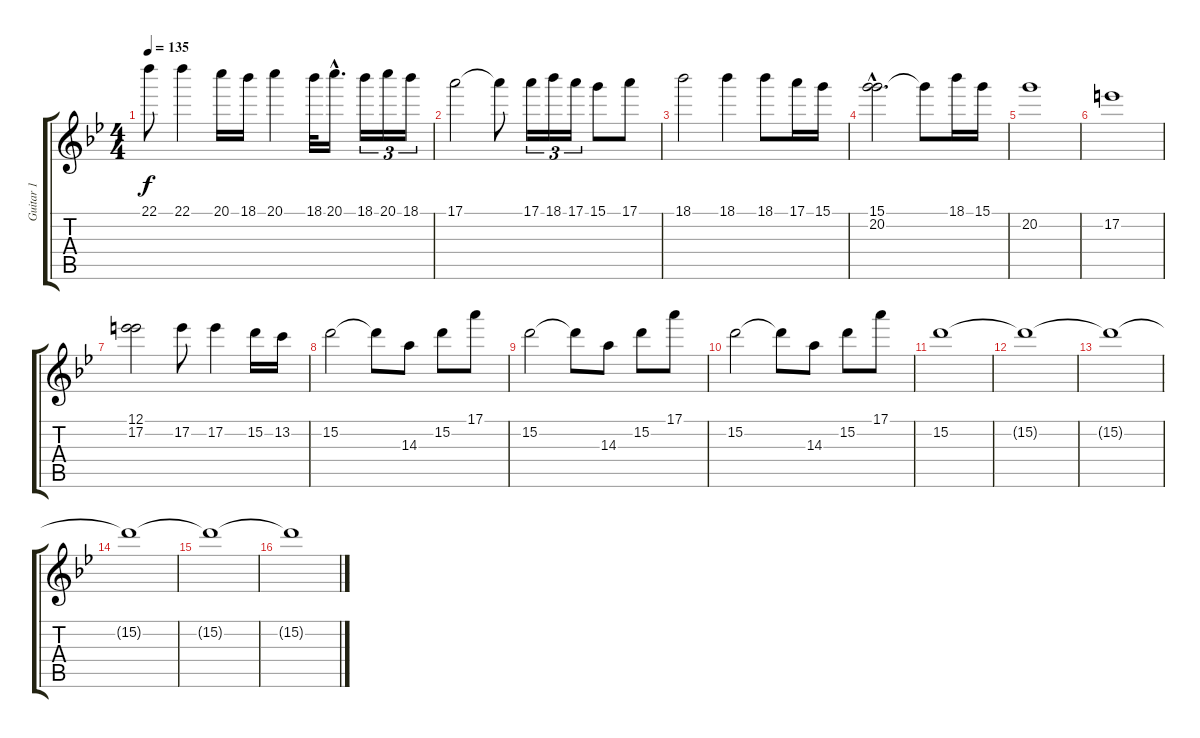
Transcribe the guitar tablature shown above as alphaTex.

\track ("Guitar 1" "Guitar 1") {instrument distortionguitar}
\staff {score tabs}
\tuning (E4 B3 G3 D3 A2 E2) {hide}
\ts (4 4)
\tempo 135
\clef g2
\ks bb
22.1.8{dy f} 22.1.4 20.1.16 18.1.16 20.1.4 18.1.32 20.1{hac}.16{d} 18.1.16{tu (3 2)} 20.1.16{tu (3 2)} 18.1.16{tu (3 2)} |
17.1.2 17.1{t}.8 17.1.16{tu (3 2)} 18.1.16{tu (3 2)} 17.1.16{tu (3 2)} 15.1.8 17.1.8 |
18.1.2 18.1.4 18.1.8 17.1.16 15.1.16 |
(15.1{hac} 20.2{hac}).2{d} 15.1{t}.8 18.1.16 15.1.16 |
20.2.1 |
17.2.1 |
(12.1 17.2).2 17.2.8 17.2.4 15.2.16 13.2.16 |
15.2.2 15.2{t}.8 14.3.8 15.2.8 17.1.8 |
15.2.2 15.2{t}.8 14.3.8 15.2.8 17.1.8 |
15.2.2 15.2{t}.8 14.3.8 15.2.8 17.1.8 |
15.2.1 |
15.2{t}.1 |
15.2{t}.1 |
15.2{t}.1 |
15.2{t}.1 |
15.2{t}.1
